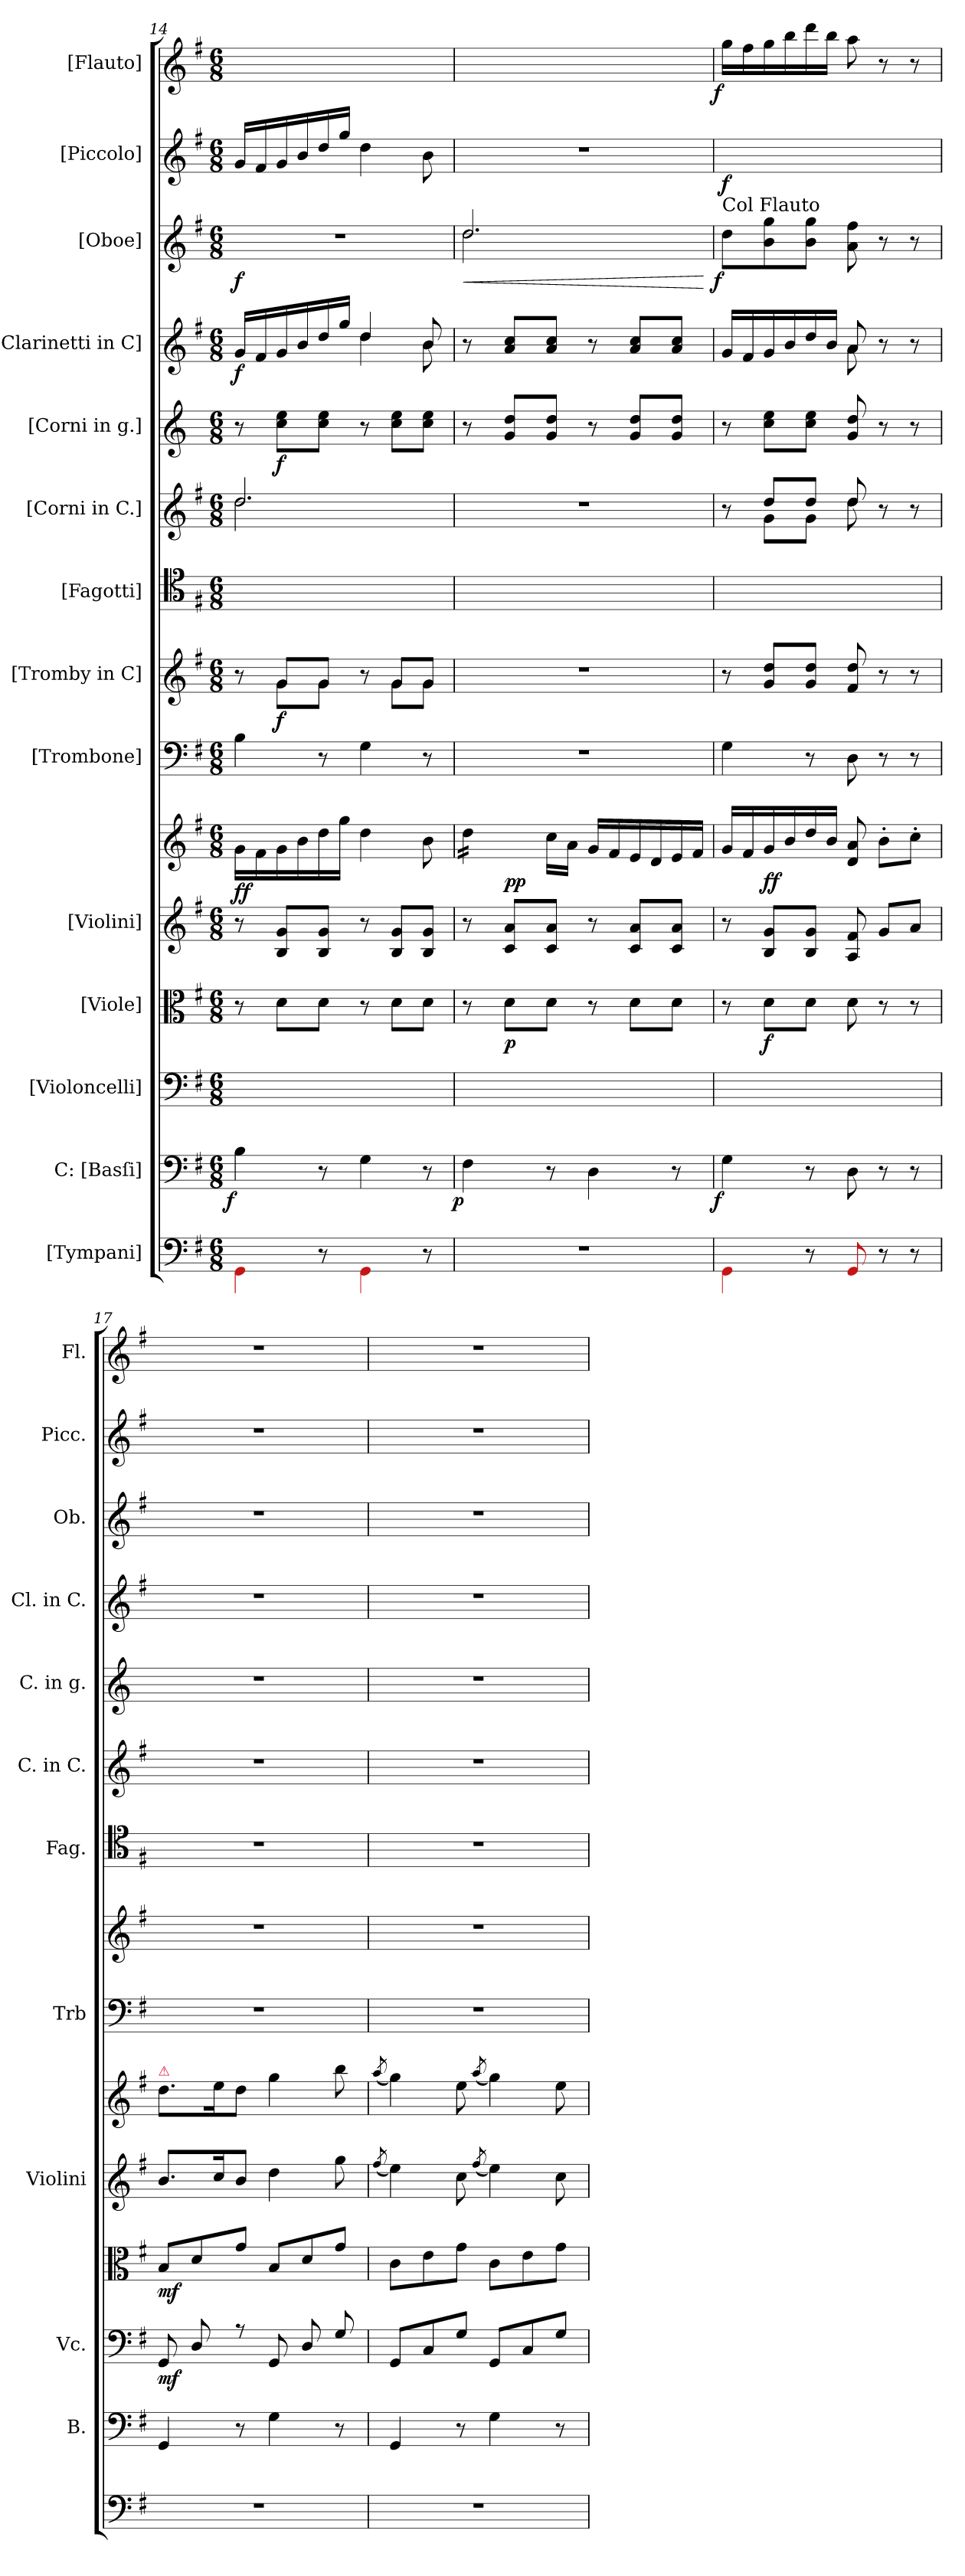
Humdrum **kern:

**kern	**kern	**dynam	**kern	**dynam	**kern	**dynam	**kern	**kern	**dynam	**kern	**kern	**dynam	**kern	**kern	**kern	**dynam	**kern	**dynam	**kern	**dynam	**kern	**dynam	**kern	**dynam
*part14	*part13	*part13	*part12	*part12	*part11	*part11	*part10	*part10	*part10	*part9	*part8	*part8	*part7	*part6	*part5	*part5	*part4	*part4	*part3	*part3	*part2	*part2	*part1	*part1
*staff15	*staff14	*staff14	*staff13	*staff13	*staff12	*staff12	*staff11	*staff10	*staff10/11	*staff9	*staff8	*staff8	*staff7	*staff6	*staff5	*staff5	*staff4	*staff4	*staff3	*staff3	*staff2	*staff2	*staff1	*staff1
*I"[Tympani]	*I"C: [Basſi]	*	*I"[Violoncelli]	*	*I"[Viole]	*	*I"[Violini]	*	*	*I"[Trombone]	*I"[Tromby in C]	*	*I"[Fagotti]	*I"[Corni in C.]	*I"[Corni in g.]	*	*I"[Clarinetti in C]	*	*I"[Oboe]	*	*I"[Piccolo]	*	*I"[Flauto]	*
*	*I'B.	*	*I'Vc.	*	*	*	*I'Violini	*	*	*I'Trb	*	*	*I'Fag.	*I'C. in C.	*I'C. in g.	*	*I'Cl. in C.	*	*I'Ob.	*	*I'Picc.	*	*I'Fl.	*
*clefF4	*clefF4	*	*clefF4	*	*clefC3	*	*clefG2	*clefG2	*	*clefF4	*clefG2	*	*clefC4	*clefG2	*clefG2	*	*clefG2	*	*clefG2	*	*clefG2	*	*clefG2	*
*	*	*	*	*	*	*	*	*	*	*	*	*	*	*	*ITrd3c5	*	*	*	*	*	*	*	*	*
*k[f#]	*k[f#]	*	*k[f#]	*	*k[f#]	*	*k[f#]	*k[f#]	*	*k[f#]	*k[f#]	*	*k[f#]	*k[f#]	*k[f#]	*	*k[f#]	*	*k[f#]	*	*k[f#]	*	*k[f#]	*
*G:	*G:	*	*G:	*	*G:	*	*G:	*G:	*	*G:	*G:	*	*G:	*G:	*	*	*G:	*	*G:	*	*G:	*	*G:	*
*M6/8	*M6/8	*	*M6/8	*	*M6/8	*	*M6/8	*M6/8	*	*M6/8	*M6/8	*	*M6/8	*M6/8	*M6/8	*	*M6/8	*	*M6/8	*	*M6/8	*	*M6/8	*
=14	=14	=14	=14	=14	=14	=14	=14	=14	=14	=14	=14	=14	=14	=14	=14	=14	=14	=14	=14	=14	=14	=14	=14	=14
*	*	*	*	*	*	*	*	*	*	*	*^	*	*	*^	*	*	*^	*	*	*	*	*	*	*
!	!	!LO:DY:rj	!	!	!	!	!	!	!	!	!	!	!	!	!	!	!	!	!	!	!	!	!	!	!	!	!
4Re\	4B\	f	2.ryy	.	8r	.	8r	16g\LL	f f	4B\	8r	8ryy	.	2.ryy	2.dd/	2.dd\	8r	.	16g/LL	4.ryy	f	2.r	f	16g/LL	.	16g\LLyy	.
.	.	.	.	.	.	.	.	16f#\	.	.	.	.	.	.	.	.	.	.	16f#/	.	.	.	.	16f#/	.	16f#\yy	.
.	.	.	.	.	8d\L	.	8B/ 8g/L	16g\	.	.	8g/L	8g\L	f	.	.	.	8g\ 8b\L	f	16g/	.	.	.	.	16g/	.	16g\yy	.
.	.	.	.	.	.	.	.	16b\	.	.	.	.	.	.	.	.	.	.	16b/	.	.	.	.	16b/	.	16b\yy	.
8r	8r	.	.	.	8d\J	.	8B/ 8g/J	16dd\	.	8r	8g/J	8g\J	.	.	.	.	8g\ 8b\J	.	16dd/	.	.	.	.	16dd/	.	16dd\yy	.
.	.	.	.	.	.	.	.	16gg\JJ	.	.	.	.	.	.	.	.	.	.	16gg/JJ	.	.	.	.	16gg/JJ	.	16gg\JJyy	.
4Re\	4G\	.	.	.	8r	.	8r	4dd\	.	4G\	8r	8ryy	.	.	.	.	8r	.	4dd/	4dd\	.	.	.	4dd\	.	4dd\yy	.
.	.	.	.	.	8d\L	.	8B/ 8g/L	.	.	.	8g/L	8g\L	.	.	.	.	8g\ 8b\L	.	.	.	.	.	.	.	.	.	.
8r	8r	.	.	.	8d\J	.	8B/ 8g/J	8b\	.	8r	8g/J	8g\J	.	.	.	.	8g\ 8b\J	.	8b/	8b\	.	.	.	8b\	.	8b\yy	.
*	*	*	*	*	*	*	*	*	*	*	*	*	*	*	*v	*v	*	*	*	*	*	*	*	*	*	*	*
=15	=15	=15	=15	=15	=15	=15	=15	=15	=15	=15	=15	=15	=15	=15	=15	=15	=15	=15	=15	=15	=15	=15	=15	=15	=15	=15
*	*	*	*	*	*	*	*	*	*	*	*	*	*	*	*	*	*	*	*	*	*^	*	*	*	*	*
!	!	!LO:DY:rj	!	!	!	!	!	!	!	!	!	!	!	!	!	!	!	!	!	!	!	!	!LO:HP:b	!	!	!	!
*	*	*	*	*	*	*	*	*^	*	*	*v	*v	*	*	*	*	*	*v	*v	*	*	*	*	*	*	*	*
*	*	*	*	*	*	*	*	*tremolo	*	*	*	*	*	*	*	*	*	*	*	*	*	*	*	*	*	*
2.r	4F#\	p	2.ryy	.	8r	.	8r	16dd\LL	8ryy	.	2.r	2.r	.	2.ryy	2.r	8r	.	8r	.	2.dd/	2.dd\	<	2.r	.	16dd\LLyy	.
.	.	.	.	.	.	.	.	16dd\	.	.	.	.	.	.	.	.	.	.	.	.	.	.	.	.	16dd\yy	.
.	.	.	.	.	8d\L	p	8c/ 8a/L	16dd\	2ryy	p p	.	.	.	.	.	8d/ 8a/L	.	8a/ 8cc/L	.	.	.	.	.	.	16dd\yy	.
.	.	.	.	.	.	.	.	16dd\JJ	.	.	.	.	.	.	.	.	.	.	.	.	.	.	.	.	16dd\JJyy	.
*	*	*	*	*	*	*	*	*Xtremolo	*	*	*	*	*	*	*	*	*	*	*	*	*	*	*	*	*	*
.	8r	.	.	.	8d\J	.	8c/ 8a/J	16cc\LL	.	.	.	.	.	.	.	8d/ 8a/J	.	8a/ 8cc/J	.	.	.	.	.	.	16cc\LLyy	.
.	.	.	.	.	.	.	.	16a\JJ	.	.	.	.	.	.	.	.	.	.	.	.	.	.	.	.	16a\JJyy	.
.	4D\	.	.	.	8r	.	8r	16g/LL	.	.	.	.	.	.	.	8r	.	8r	.	.	.	.	.	.	16g/LLyy	.
.	.	.	.	.	.	.	.	16f#/	.	.	.	.	.	.	.	.	.	.	.	.	.	.	.	.	16f#/yy	.
.	.	.	.	.	8d\L	.	8c/ 8a/L	16e/	.	.	.	.	.	.	.	8d/ 8a/L	.	8a/ 8cc/L	.	.	.	.	.	.	16e/yy	.
.	.	.	.	.	.	.	.	16d/	.	.	.	.	.	.	.	.	.	.	.	.	.	.	.	.	16d/yy	.
.	8r	.	.	.	8d\J	.	8c/ 8a/J	16e/	8ryy	.	.	.	.	.	.	8d/ 8a/J	.	8a/ 8cc/J	.	.	.	.	.	.	16e/yy	.
.	.	.	.	.	.	.	.	16f#/JJ	.	.	.	.	.	.	.	.	.	.	.	.	.	.	.	.	16f#/JJyy	.
*	*	*	*	*	*	*	*	*	*	*	*	*	*	*	*	*	*	*	*	*v	*v	*	*	*	*	*
.	.	.	.	.	.	.	.	.	.	.	.	.	.	.	.	.	.	.	.	.	[	.	.	.	.
=16	=16	=16	=16	=16	=16	=16	=16	=16	=16	=16	=16	=16	=16	=16	=16	=16	=16	=16	=16	=16	=16	=16	=16	=16	=16
*	*	*	*	*	*	*	*	*	*	*	*	*	*	*	*^	*	*	*^	*	*	*	*	*	*	*
!	!	!	!	!	!	!	!	!	!	!	!	!	!	!	!	!	!	!	!	!	!	!	!	!LO:TX:b:t=Col Flauto	!	!	!
!	!	!LO:DY:rj	!	!	!	!	!	!	!	!	!	!	!	!	!	!	!	!	!	!	!	!	!LO:DY:rj	!	!	!	!LO:DY:rj
*	*	*	*	*	*	*	*	*v	*v	*	*	*	*	*	*	*	*	*	*	*	*	*	*	*	*	*	*
4Re\	4G\	f	2.ryy	.	8r	.	8r	16g/LL	.	4G\	8r	.	2.ryy	8r	8ryy	8r	.	16g/LL	4.ryy	.	8dd\L	f	16gg\LLyy	f	16gg\LL	f
.	.	.	.	.	.	.	.	16f#/	.	.	.	.	.	.	.	.	.	16f#/	.	.	.	.	16ff#\yy	.	16ff#\	.
.	.	.	.	.	8d\L	f	8B/ 8g/L	16g/	f f	.	8g/ 8dd/L	.	.	8dd/L	8g\L	8g\ 8b\L	.	16g/	.	.	8b\ 8gg\	.	16gg\yy	.	16gg\	.
.	.	.	.	.	.	.	.	16b/	.	.	.	.	.	.	.	.	.	16b/	.	.	.	.	16bb\yy	.	16bb\	.
8r	8r	.	.	.	8d\J	.	8B/ 8g/J	16dd/	.	8r	8g/ 8dd/J	.	.	8dd/J	8g\J	8g\ 8b\J	.	16dd/	.	.	8b\ 8gg\J	.	16ddd\yy	.	16ddd\	.
.	.	.	.	.	.	.	.	16b/JJ	.	.	.	.	.	.	.	.	.	16b/JJ	.	.	.	.	16bb\JJyy	.	16bb\JJ	.
8Re/	8D\	.	.	.	8d\	.	8A/ 8f#/	8d/ 8a/	.	8D\	8f#/ 8dd/	.	.	8dd/	8dd\	8d/ 8a/	.	8a/	8a\	.	8a\ 8ff#\	.	8aa\yy	.	8aa\	.
8r	8r	.	.	.	8r	.	8g/L	8b'\L	mf mf	8r	8r	.	.	8r	8ryy	8r	.	8r	8ryy	.	8r	.	8ryy	.	8r	.
8r	8r	.	.	.	8r	.	8a/J	8cc'\J	.	8r	8r	.	.	8r	8ryy	8r	.	8r	8ryy	.	8r	.	8ryy	.	8r	.
=17	=17	=17	=17	=17	=17	=17	=17	=17	=17	=17	=17	=17	=17	=17	=17	=17	=17	=17	=17	=17	=17	=17	=17	=17	=17	=17
!	!	!	!	!	!	!	!	!LO:TX:a:color=crimson:t=⚠	!	!	!	!	!	!	!	!	!	!	!	!	!	!	!	!	!	!
*	*	*	*	*	*	*	*	*	*	*	*	*	*	*v	*v	*	*	*v	*v	*	*	*	*	*	*	*
2.r	4GG/	.	8GG/L	mf	8B/L	mf	8.b/L	8.dd\L	.	2.r	2.r	.	2.r	2.r	2.r	.	2.r	.	2.r	.	2.r	.	2.r	.
.	.	.	8D/	.	8d/	.	.	.	.	.	.	.	.	.	.	.	.	.	.	.	.	.	.	.
.	.	.	.	.	.	.	16cc/K	16ee\K	.	.	.	.	.	.	.	.	.	.	.	.	.	.	.	.
.	8r	.	8rA	.	8g/J	.	8b/J	8dd\J	.	.	.	.	.	.	.	.	.	.	.	.	.	.	.	.
.	4G\	.	8GG/L	.	8B/L	.	4dd\	4gg\	.	.	.	.	.	.	.	.	.	.	.	.	.	.	.	.
.	.	.	8D/	.	8d/	.	.	.	.	.	.	.	.	.	.	.	.	.	.	.	.	.	.	.
.	8r	.	8G/J	.	8g/J	.	8gg\	8bb\	.	.	.	.	.	.	.	.	.	.	.	.	.	.	.	.
=18	=18	=18	=18	=18	=18	=18	=18	=18	=18	=18	=18	=18	=18	=18	=18	=18	=18	=18	=18	=18	=18	=18	=18	=18
.	.	.	.	.	.	.	(8qff#/	(8qaa/	.	.	.	.	.	.	.	.	.	.	.	.	.	.	.	.
2.r	4GG/	.	8GG/L	.	8c\L	.	4ee\)	4gg\)	.	2.r	2.r	.	2.r	2.r	2.r	.	2.r	.	2.r	.	2.r	.	2.r	.
.	.	.	8C/	.	8e\	.	.	.	.	.	.	.	.	.	.	.	.	.	.	.	.	.	.	.
.	8r	.	8G/J	.	8g\J	.	8cc\	8ee\	.	.	.	.	.	.	.	.	.	.	.	.	.	.	.	.
.	.	.	.	.	.	.	(8qff#/	(8qaa/	.	.	.	.	.	.	.	.	.	.	.	.	.	.	.	.
.	4G\	.	8GG/L	.	8c\L	.	4ee\)	4gg\)	.	.	.	.	.	.	.	.	.	.	.	.	.	.	.	.
.	.	.	8C/	.	8e\	.	.	.	.	.	.	.	.	.	.	.	.	.	.	.	.	.	.	.
.	8r	.	8G/J	.	8g\J	.	8cc\	8ee\	.	.	.	.	.	.	.	.	.	.	.	.	.	.	.	.
=	=	=	=	=	=	=	=	=	=	=	=	=	=	=	=	=	=	=	=	=	=	=	=	=
*-	*-	*-	*-	*-	*-	*-	*-	*-	*-	*-	*-	*-	*-	*-	*-	*-	*-	*-	*-	*-	*-	*-	*-	*-
